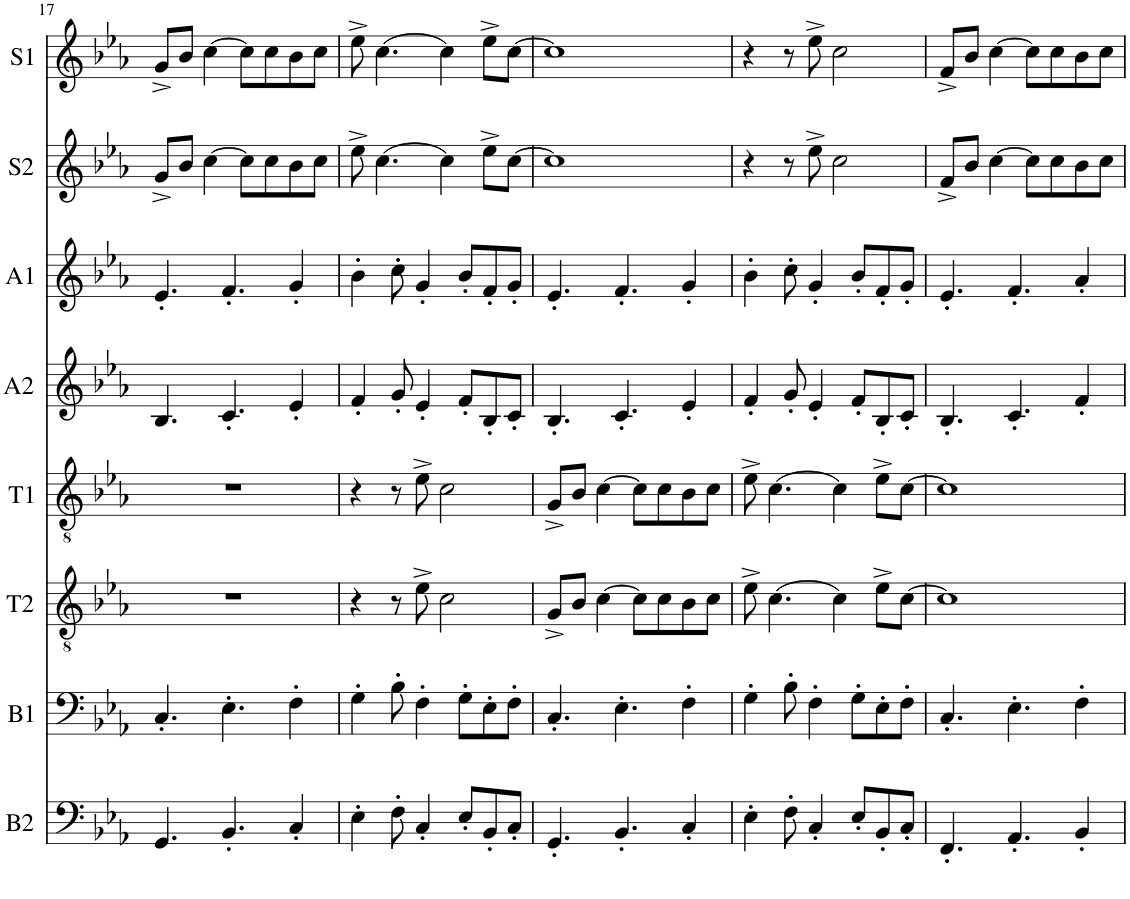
**kern	**kern	**kern	**kern	**kern	**kern	**kern	**kern
*part8	*part7	*part6	*part5	*part4	*part3	*part2	*part1
*staff8	*staff7	*staff6	*staff5	*staff4	*staff3	*staff2	*staff1
*I"Bass 2	*I"Bass 1	*I"Tenor 2	*I"Tenor 1	*I"Alto 2	*I"Alto 1	*I"Soprano 2	*I"Soprano 1
*I'B2	*I'B1	*I'T2	*I'T1	*I'A2	*I'A1	*I'S2	*I'S1
!!LO:PB:g=z
*clefF4	*clefF4	*clefGv2	*clefGv2	*clefG2	*clefG2	*clefG2	*clefG2
*k[b-e-a-]	*k[b-e-a-]	*k[b-e-a-]	*k[b-e-a-]	*k[b-e-a-]	*k[b-e-a-]	*k[b-e-a-]	*k[b-e-a-]
*M8/8	*M8/8	*M8/8	*M8/8	*M8/8	*M8/8	*M8/8	*M8/8
=17	=17	=17	=17	=17	=17	=17	=17
4.GG/	4.C'/	1r	1r	4.B-/	4.e-'/	8g^/L	8g^/L
.	.	.	.	.	.	8b-/J	8b-/J
.	.	.	.	.	.	[4cc\	[4cc\
4.BB-'/	4.E-'\	.	.	4.c'/	4.f'/	.	.
.	.	.	.	.	.	8cc\L]	8cc\L]
.	.	.	.	.	.	8cc\	8cc\
4C'/	4F'\	.	.	4e-'/	4g'/	8b-\	8b-\
.	.	.	.	.	.	8cc\J	8cc\J
=18	=18	=18	=18	=18	=18	=18	=18
4E-'\	4G'\	4r	4r	4f'/	4b-'\	8ee-^\	8ee-^\
.	.	.	.	.	.	[4.cc\	[4.cc\
8F'\	8B-'\	8r	8r	8g'/	8cc'\	.	.
4C'/	4F'\	8e-^\	8e-^\	4e-'/	4g'/	.	.
.	.	2c\	2c\	.	.	4cc\]	4cc\]
8E-'/L	8G'\L	.	.	8f'/L	8b-'/L	.	.
8BB-'/	8E-'\	.	.	8B-'/	8f'/	8ee-^\L	8ee-^\L
8C'/J	8F'\J	.	.	8c'/J	8g'/J	[8cc\J	[8cc\J
=19	=19	=19	=19	=19	=19	=19	=19
4.GG'/	4.C'/	8G^/L	8G^/L	4.B-'/	4.e-'/	1cc]	1cc]
.	.	8B-/J	8B-/J	.	.	.	.
.	.	[4c\	[4c\	.	.	.	.
4.BB-'/	4.E-'\	.	.	4.c'/	4.f'/	.	.
.	.	8c\L]	8c\L]	.	.	.	.
.	.	8c\	8c\	.	.	.	.
4C'/	4F'\	8B-\	8B-\	4e-'/	4g'/	.	.
.	.	8c\J	8c\J	.	.	.	.
=20	=20	=20	=20	=20	=20	=20	=20
4E-'\	4G'\	8e-^\	8e-^\	4f'/	4b-'\	4r	4r
.	.	[4.c\	[4.c\	.	.	.	.
8F'\	8B-'\	.	.	8g'/	8cc'\	8r	8r
4C'/	4F'\	.	.	4e-'/	4g'/	8ee-^\	8ee-^\
.	.	4c\]	4c\]	.	.	2cc\	2cc\
8E-'/L	8G'\L	.	.	8f'/L	8b-'/L	.	.
8BB-'/	8E-'\	8e-^\L	8e-^\L	8B-'/	8f'/	.	.
8C'/J	8F'\J	[8c\J	[8c\J	8c'/J	8g'/J	.	.
=21	=21	=21	=21	=21	=21	=21	=21
4.FF'/	4.C'/	1c]	1c]	4.B-'/	4.e-'/	8f^/L	8f^/L
.	.	.	.	.	.	8b-/J	8b-/J
.	.	.	.	.	.	[4cc\	[4cc\
4.AA-'/	4.E-'\	.	.	4.c'/	4.f'/	.	.
.	.	.	.	.	.	8cc\L]	8cc\L]
.	.	.	.	.	.	8cc\	8cc\
4BB-'/	4F'\	.	.	4f'/	4a-'/	8b-\	8b-\
.	.	.	.	.	.	8cc\J	8cc\J
=	=	=	=	=	=	=	=
*-	*-	*-	*-	*-	*-	*-	*-
